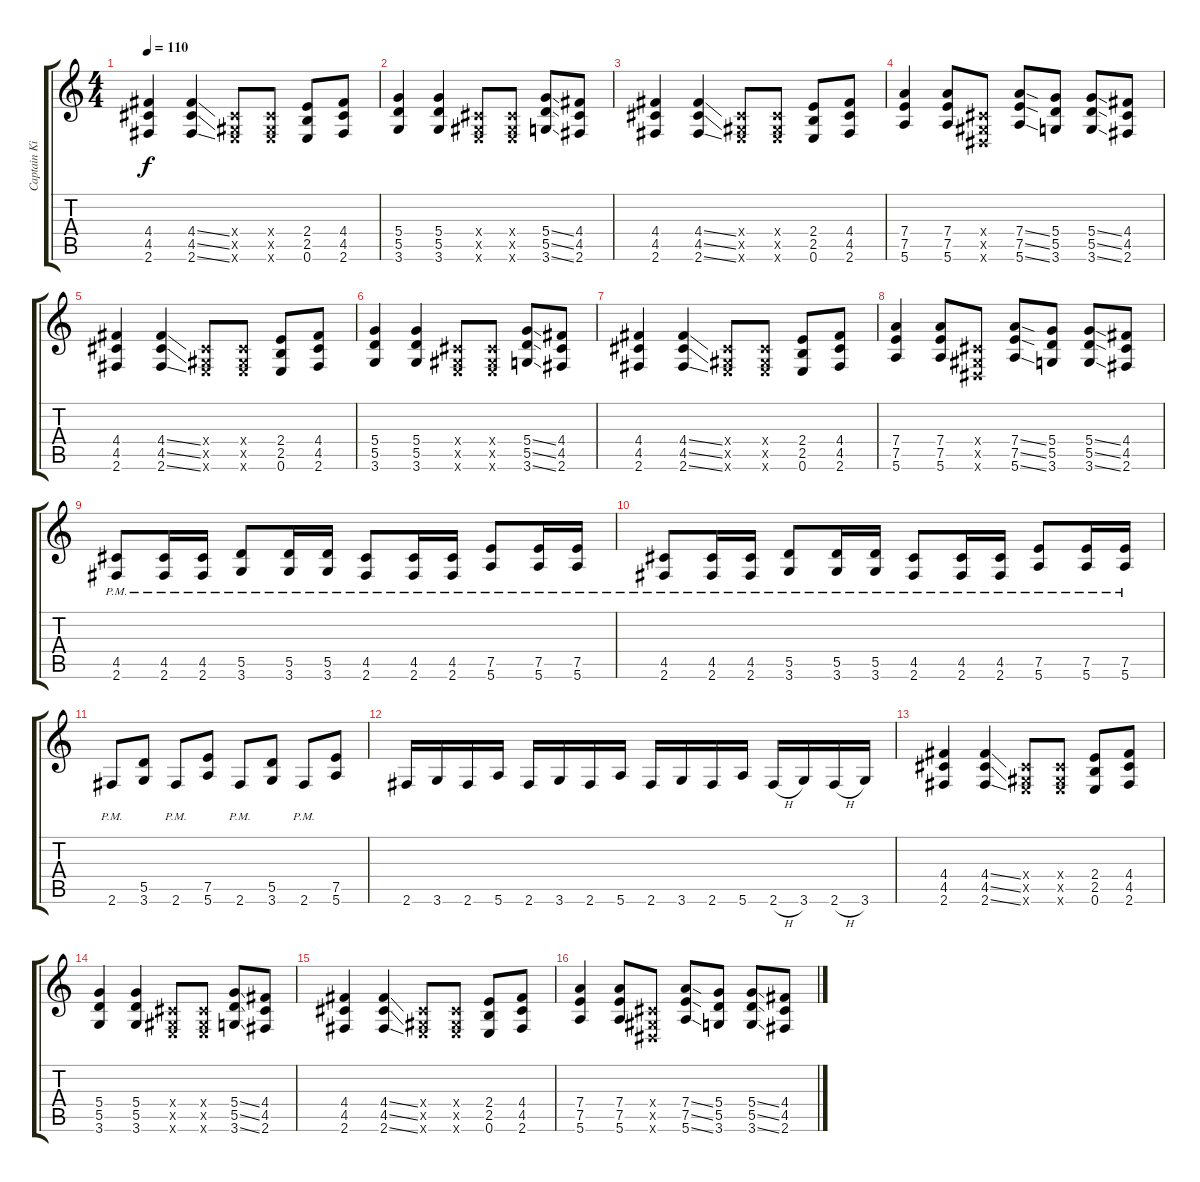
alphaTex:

\track ("Captain Kirk" "Captain Ki") {instrument distortionguitar}
\staff {score tabs}
\tuning (E4 B3 G3 D3 A2 E2) {hide}
\ts (4 4)
\tempo 110
\clef g2
\ks c
(4.4 4.5 2.6).4{dy f} (4.4{ss} 4.5{ss} 2.6{ss}).4 (-1.4{x} -1.5{x} 0.6{x}).8 (-1.4{x} -1.5{x} 0.6{x}).8 (2.4 2.5 0.6).8 (4.4 4.5 2.6).8 |
(5.4 5.5 3.6).4 (5.4 5.5 3.6).4 (-1.4{x} -1.5{x} 0.6{x}).8 (-1.4{x} -1.5{x} 0.6{x}).8 (5.4{ss} 5.5{ss} 3.6{ss}).8 (4.4 4.5 2.6).8 |
(4.4 4.5 2.6).4 (4.4{ss} 4.5{ss} 2.6{ss}).4 (-1.4{x} -1.5{x} 0.6{x}).8 (-1.4{x} -1.5{x} 0.6{x}).8 (2.4 2.5 0.6).8 (4.4 4.5 2.6).8 |
(7.4 7.5 5.6).4 (7.4 7.5 5.6).8 (-1.4{x} -1.5{x} -1.6{x}).8 (7.4{ss} 7.5{ss} 5.6{ss}).8 (5.4 5.5 3.6).8 (5.4{ss} 5.5{ss} 3.6{ss}).8 (4.4 4.5 2.6).8 |
(4.4 4.5 2.6).4 (4.4{ss} 4.5{ss} 2.6{ss}).4 (-1.4{x} -1.5{x} 0.6{x}).8 (-1.4{x} -1.5{x} 0.6{x}).8 (2.4 2.5 0.6).8 (4.4 4.5 2.6).8 |
(5.4 5.5 3.6).4 (5.4 5.5 3.6).4 (-1.4{x} -1.5{x} 0.6{x}).8 (-1.4{x} -1.5{x} 0.6{x}).8 (5.4{ss} 5.5{ss} 3.6{ss}).8 (4.4 4.5 2.6).8 |
(4.4 4.5 2.6).4 (4.4{ss} 4.5{ss} 2.6{ss}).4 (-1.4{x} -1.5{x} 0.6{x}).8 (-1.4{x} -1.5{x} 0.6{x}).8 (2.4 2.5 0.6).8 (4.4 4.5 2.6).8 |
(7.4 7.5 5.6).4 (7.4 7.5 5.6).8 (-1.4{x} -1.5{x} -1.6{x}).8 (7.4{ss} 7.5{ss} 5.6{ss}).8 (5.4 5.5 3.6).8 (5.4{ss} 5.5{ss} 3.6{ss}).8 (4.4 4.5 2.6).8 |
(4.5{pm} 2.6{pm}).8 (4.5{pm} 2.6{pm}).16 (4.5{pm} 2.6{pm}).16 (5.5{pm} 3.6{pm}).8 (5.5{pm} 3.6{pm}).16 (5.5{pm} 3.6{pm}).16 (4.5{pm} 2.6{pm}).8 (4.5{pm} 2.6{pm}).16 (4.5{pm} 2.6{pm}).16 (7.5{pm} 5.6{pm}).8 (7.5{pm} 5.6{pm}).16 (7.5{pm} 5.6{pm}).16 |
(4.5{pm} 2.6{pm}).8 (4.5{pm} 2.6{pm}).16 (4.5{pm} 2.6{pm}).16 (5.5{pm} 3.6{pm}).8 (5.5{pm} 3.6{pm}).16 (5.5{pm} 3.6{pm}).16 (4.5{pm} 2.6{pm}).8 (4.5{pm} 2.6{pm}).16 (4.5{pm} 2.6{pm}).16 (7.5{pm} 5.6{pm}).8 (7.5{pm} 5.6{pm}).16 (7.5{pm} 5.6{pm}).16 |
2.6{pm}.8 (5.5 3.6).8 2.6{pm}.8 (7.5 5.6).8 2.6{pm}.8 (5.5 3.6).8 2.6{pm}.8 (7.5 5.6).8 |
2.6.16 3.6.16 2.6.16 5.6.16 2.6.16 3.6.16 2.6.16 5.6.16 2.6.16 3.6.16 2.6.16 5.6.16 2.6{h}.16 3.6.16 2.6{h}.16 3.6.16 |
(4.4 4.5 2.6).4 (4.4{ss} 4.5{ss} 2.6{ss}).4 (-1.4{x} -1.5{x} 0.6{x}).8 (-1.4{x} -1.5{x} 0.6{x}).8 (2.4 2.5 0.6).8 (4.4 4.5 2.6).8 |
(5.4 5.5 3.6).4 (5.4 5.5 3.6).4 (-1.4{x} -1.5{x} 0.6{x}).8 (-1.4{x} -1.5{x} 0.6{x}).8 (5.4{ss} 5.5{ss} 3.6{ss}).8 (4.4 4.5 2.6).8 |
(4.4 4.5 2.6).4 (4.4{ss} 4.5{ss} 2.6{ss}).4 (-1.4{x} -1.5{x} 0.6{x}).8 (-1.4{x} -1.5{x} 0.6{x}).8 (2.4 2.5 0.6).8 (4.4 4.5 2.6).8 |
(7.4 7.5 5.6).4 (7.4 7.5 5.6).8 (-1.4{x} -1.5{x} -1.6{x}).8 (7.4{ss} 7.5{ss} 5.6{ss}).8 (5.4 5.5 3.6).8 (5.4{ss} 5.5{ss} 3.6{ss}).8 (4.4 4.5 2.6).8
